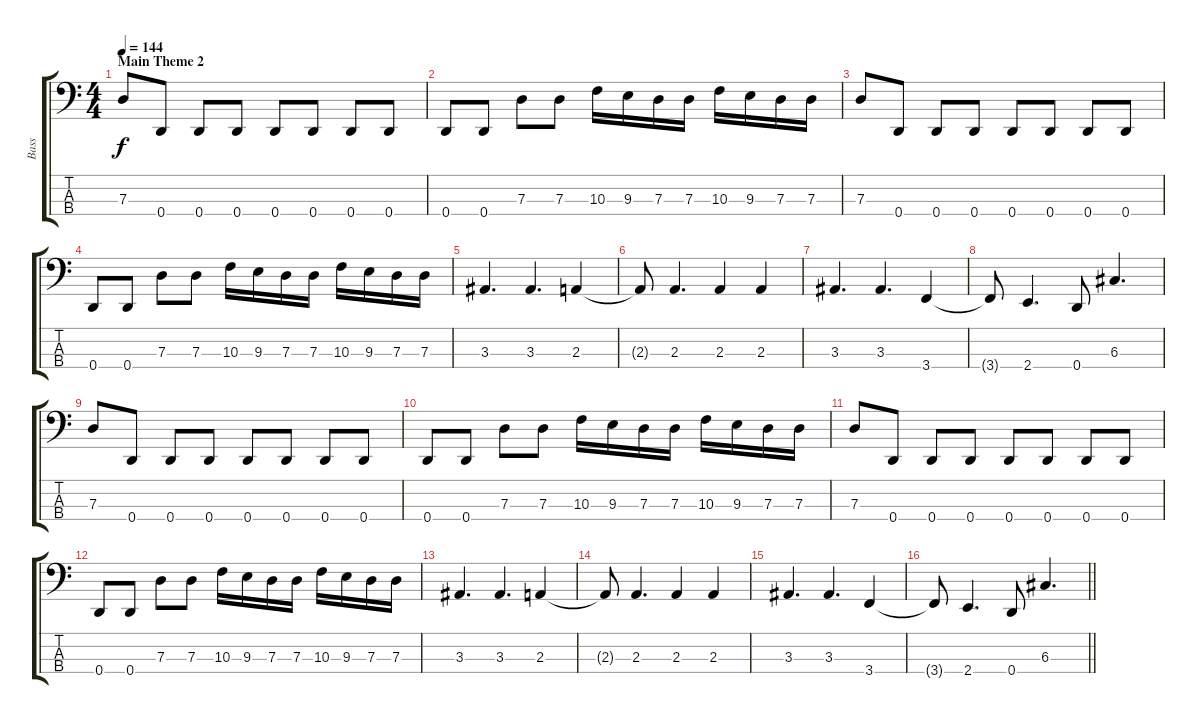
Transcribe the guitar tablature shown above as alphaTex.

\track ("Bass" "Bass") {instrument electricbassfinger}
\staff {score tabs}
\tuning (F2 C2 G1 D1) {hide}
\ts (4 4)
\section ("" "Main Theme 2")
\tempo 144
\clef f4
\ks c
7.3.8{dy f} 0.4.8 0.4.8 0.4.8 0.4.8 0.4.8 0.4.8 0.4.8 |
0.4.8 0.4.8 7.3.8 7.3.8 10.3.16 9.3.16 7.3.16 7.3.16 10.3.16 9.3.16 7.3.16 7.3.16 |
7.3.8 0.4.8 0.4.8 0.4.8 0.4.8 0.4.8 0.4.8 0.4.8 |
0.4.8 0.4.8 7.3.8 7.3.8 10.3.16 9.3.16 7.3.16 7.3.16 10.3.16 9.3.16 7.3.16 7.3.16 |
3.3.4{d} 3.3.4{d} 2.3.4 |
2.3{t}.8 2.3.4{d} 2.3.4 2.3.4 |
3.3.4{d} 3.3.4{d} 3.4.4 |
3.4{t}.8 2.4.4{d} 0.4.8 6.3.4{d} |
7.3.8 0.4.8 0.4.8 0.4.8 0.4.8 0.4.8 0.4.8 0.4.8 |
0.4.8 0.4.8 7.3.8 7.3.8 10.3.16 9.3.16 7.3.16 7.3.16 10.3.16 9.3.16 7.3.16 7.3.16 |
7.3.8 0.4.8 0.4.8 0.4.8 0.4.8 0.4.8 0.4.8 0.4.8 |
0.4.8 0.4.8 7.3.8 7.3.8 10.3.16 9.3.16 7.3.16 7.3.16 10.3.16 9.3.16 7.3.16 7.3.16 |
3.3.4{d} 3.3.4{d} 2.3.4 |
2.3{t}.8 2.3.4{d} 2.3.4 2.3.4 |
3.3.4{d} 3.3.4{d} 3.4.4 |
\barLineRight lightlight
3.4{t}.8 2.4.4{d} 0.4.8 6.3.4{d}
